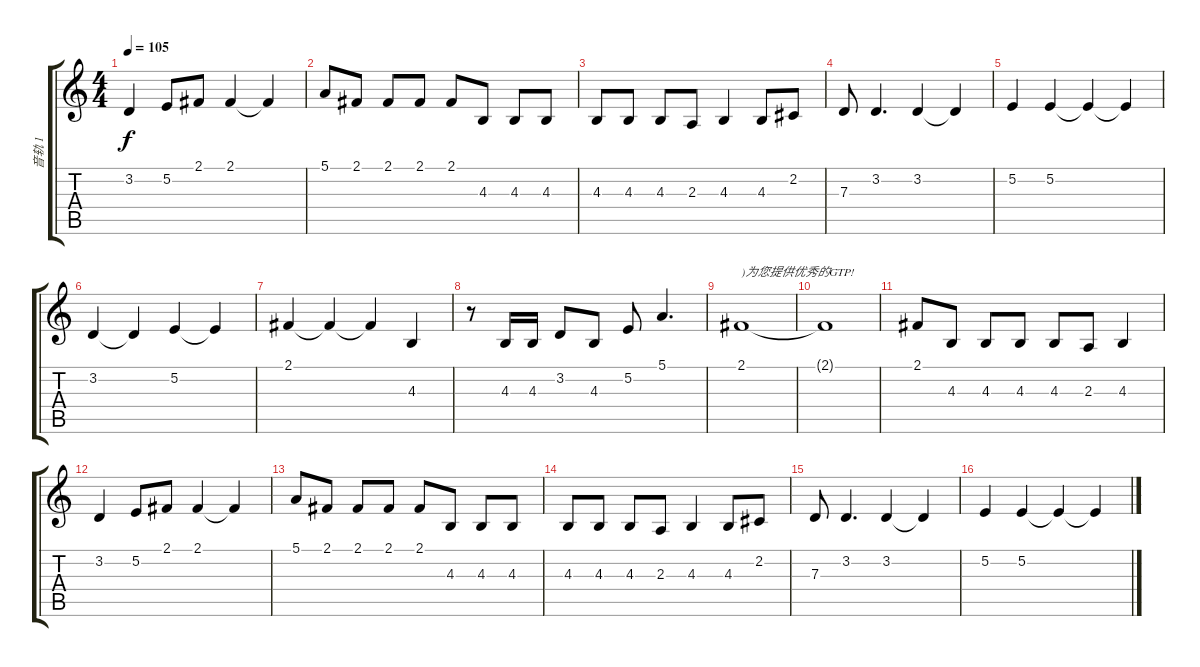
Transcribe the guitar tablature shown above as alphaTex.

\track ("音轨 1" "音轨 1") {instrument pad1newage}
\staff {score tabs}
\tuning (E4 B3 G3 D3 A2 E2) {hide}
\ts (4 4)
\tempo 105
\clef g2
\ks c
3.2.4{dy f} 5.2.8 2.1.8 2.1.4 2.1{t}.4 |
5.1.8 2.1.8 2.1.8 2.1.8 2.1.8 4.3.8 4.3.8 4.3.8 |
4.3.8 4.3.8 4.3.8 2.3.8 4.3.4 4.3.8 2.2.8 |
7.3.8 3.2.4{d} 3.2.4 3.2{t}.4 |
5.2.4 5.2.4 5.2{t}.4 5.2{t}.4 |
3.2.4 3.2{t}.4 5.2.4 5.2{t}.4 |
2.1.4 2.1{t}.4 2.1{t}.4 4.3.4 |
r.8 4.3.16 4.3.16 3.2.8 4.3.8 5.2.8 5.1.4{d} |
2.1.1{txt ")为您提供优秀的GTP!"} |
2.1{t}.1 |
2.1.8 4.3.8 4.3.8 4.3.8 4.3.8 2.3.8 4.3.4 |
3.2.4 5.2.8 2.1.8 2.1.4 2.1{t}.4 |
5.1.8 2.1.8 2.1.8 2.1.8 2.1.8 4.3.8 4.3.8 4.3.8 |
4.3.8 4.3.8 4.3.8 2.3.8 4.3.4 4.3.8 2.2.8 |
7.3.8 3.2.4{d} 3.2.4 3.2{t}.4 |
5.2.4 5.2.4 5.2{t}.4 5.2{t}.4
